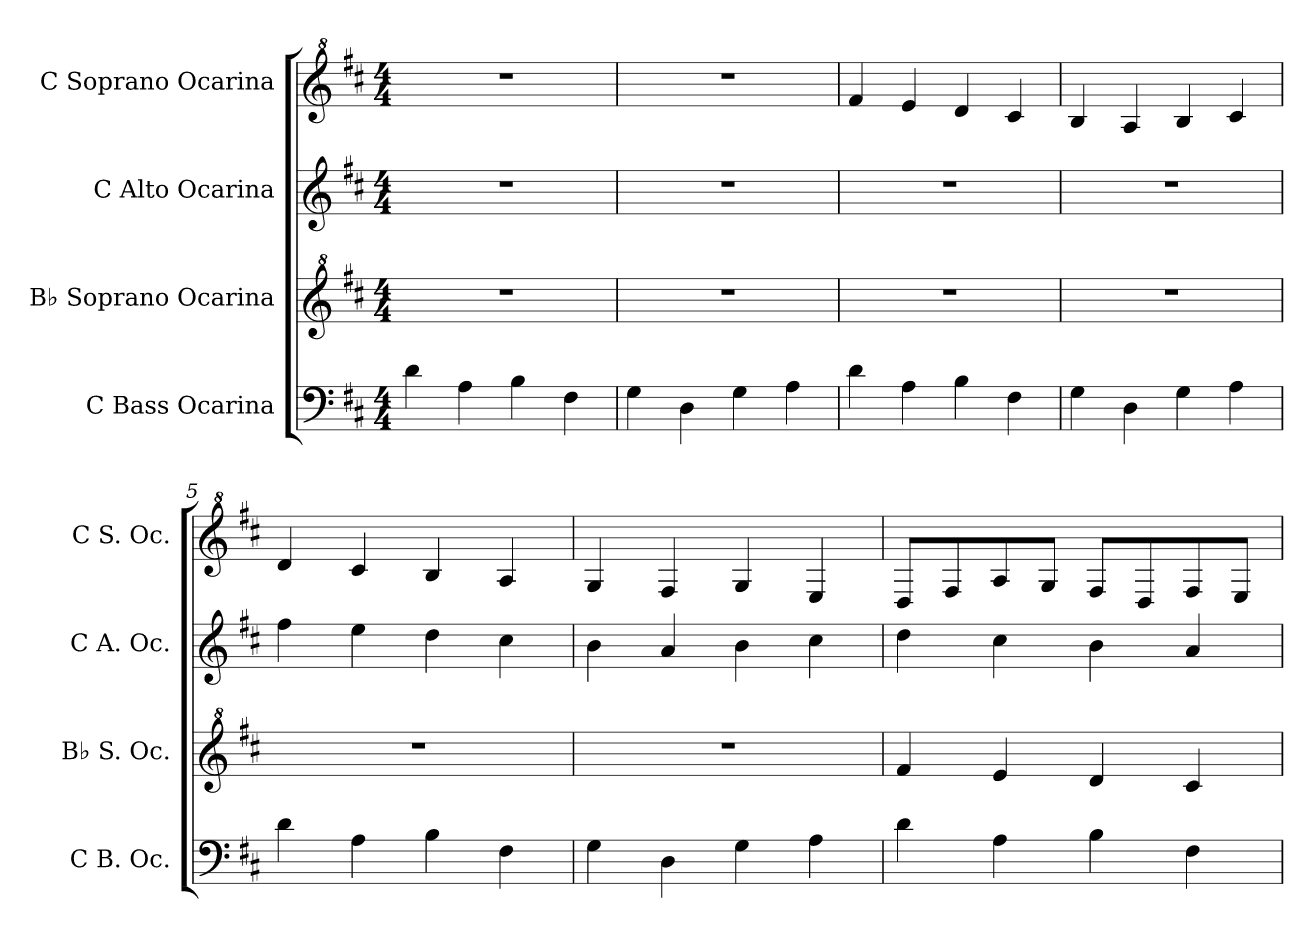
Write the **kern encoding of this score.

**kern	**kern	**kern	**kern
*part4	*part3	*part2	*part1
*staff4	*staff3	*staff2	*staff1
*I"C Bass Ocarina	*I"B♭ Soprano Ocarina	*I"C Alto Ocarina	*I"C Soprano Ocarina
*I'C B. Oc.	*I'B♭ S. Oc.	*I'C A. Oc.	*I'C S. Oc.
*clefF4	*clefG^2	*clefG2	*clefG^2
*k[f#c#]	*k[f#c#]	*k[f#c#]	*k[f#c#]
*D:	*D:	*D:	*D:
*M4/4	*M4/4	*M4/4	*M4/4
=1	=1	=1	=1
4d\	1r	1r	1r
4A\	.	.	.
4B\	.	.	.
4F#\	.	.	.
=2	=2	=2	=2
4G\	1r	1r	1r
4D\	.	.	.
4G\	.	.	.
4A\	.	.	.
=3	=3	=3	=3
4d\	1r	1r	4ff#/
4A\	.	.	4ee/
4B\	.	.	4dd/
4F#\	.	.	4cc#/
=4	=4	=4	=4
4G\	1r	1r	4b/
4D\	.	.	4a/
4G\	.	.	4b/
4A\	.	.	4cc#/
=5	=5	=5	=5
4d\	1r	4ff#\	4dd/
4A\	.	4ee\	4cc#/
4B\	.	4dd\	4b/
4F#\	.	4cc#\	4a/
=6	=6	=6	=6
4G\	1r	4b\	4g/
4D\	.	4a/	4f#/
4G\	.	4b\	4g/
4A\	.	4cc#\	4e/
!!LO:LB:g=z
=7	=7	=7	=7
4d\	4ff#/	4dd\	8d/L
.	.	.	8f#/
4A\	4ee/	4cc#\	8a/
.	.	.	8g/J
4B\	4dd/	4b\	8f#/L
.	.	.	8d/
4F#\	4cc#/	4a/	8f#/
.	.	.	8e/J
=	=	=	=
*-	*-	*-	*-
